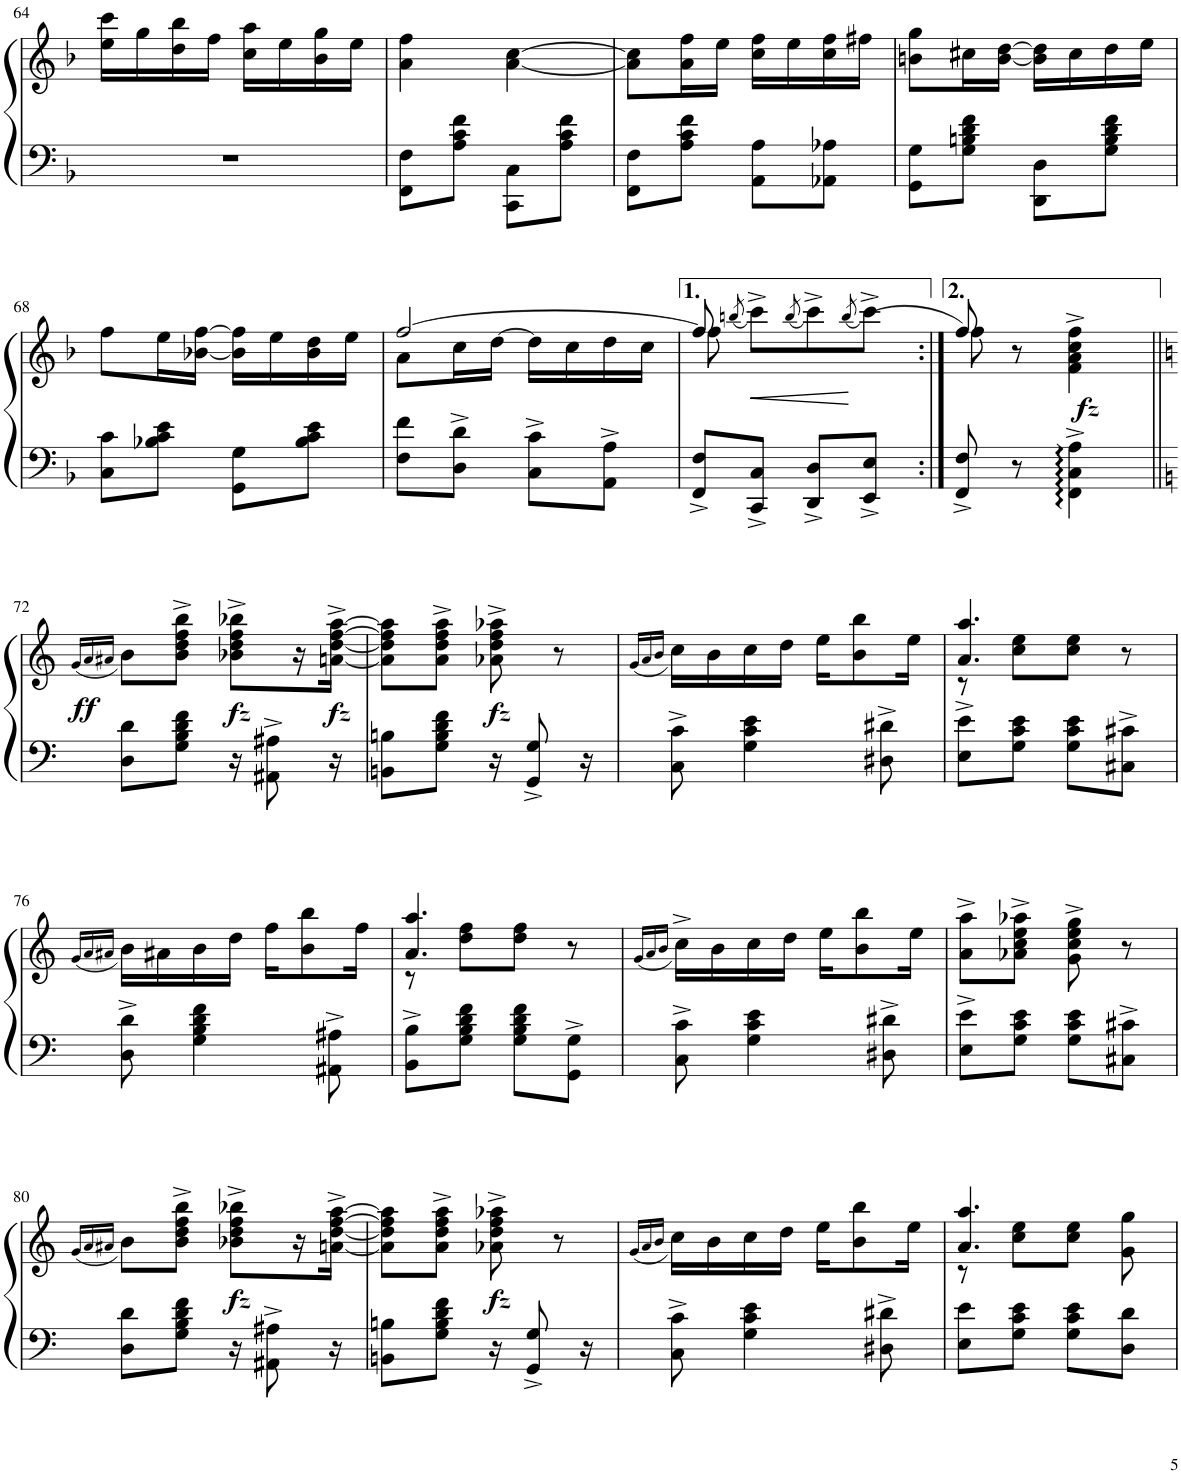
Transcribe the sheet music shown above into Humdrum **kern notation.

**kern	**kern	**dynam
*part1	*part1	*part1
*staff2	*staff1	*staff1/2
*I"Piano	*	*
*I'Pno.	*	*
!!LO:PB:g=z
*clefF4	*clefG2	*
*k[b-]	*k[b-]	*
*M2/4	*M2/4	*
=64	=64	=64
2r	16ee\ 16ccc\LL	.
.	16gg\	.
.	16dd\ 16bb-\	.
.	16ff\JJ	.
.	16cc\ 16aa\LL	.
.	16ee\	.
.	16b-\ 16gg\	.
.	16ee\JJ	.
=65	=65	=65
8FF\ 8F\L	4a\ 4ff\	.
8A\ 8c\ 8f\J	.	.
8CC\ 8C\L	[4a\ [4cc\	.
8A\ 8c\ 8f\J	.	.
=66	=66	=66
8FF\ 8F\L	8a\] 8cc\]L	.
8A\ 8c\ 8f\J	16a\ 16ff\L	.
.	16ee\JJ	.
8AA\ 8A\L	16cc\ 16ff\LL	.
.	16ee\	.
8AA-X\ 8A-X\J	16cc\ 16ff\	.
.	16ff#X\JJ	.
=67	=67	=67
8GG\ 8G\L	8bn\ 8gg\L	.
8G\ 8Bn\ 8d\ 8f\J	16cc#X\L	.
.	[16b\ [16dd\JJ	.
8DD\ 8D\L	16b\] 16dd\]LL	.
.	16cc#\	.
8G\ 8B\ 8d\ 8f\J	16dd\	.
.	16ee\JJ	.
!!LO:LB:g=z
=68	=68	=68
8C\ 8c\L	8ff\L	.
8B-X\ 8c\ 8e\J	16ee\L	.
.	[16b-X\ [16ff\JJ	.
8GG\ 8G\L	16b-\] 16ff\]LL	.
.	16ee\	.
8B-\ 8c\ 8e\J	16b-\ 16dd\	.
.	16ee\JJ	.
=69	=69	=69
*	*^	*
8F\ 8f\L	[2ff/	8a\L	.
8D\^ 8d\^J	.	16cc\L	.
.	.	[>16dd\JJ	.
8C\^ 8c\^L	.	16dd\LL]	.
.	.	16cc\	.
8AA\^ 8A\^J	.	16dd\	.
.	.	16cc\JJ	.
=70	=70	=70	=70
8FF/^ 8F/^L	8ff/]	8ff\	.
.	(8qbbn/	.	.
8CC/^ 8C/^J	8ccc^>\L)	4.ryy	.
.	(8qbb/	.	.
8DD/^ 8D/^L	8ccc^>\)	.	.
.	(8qbb/	.	.
8EE/^ 8E/^J	(>8ccc^>\J)	.	.
=71:|!	=71:|!	=71:|!	=71:|!
8FF/^ 8F/^	8ff/)	8ff\	.
8r	8r	4.ryy	.
!	!	!	!LO:DY:b
4FF\:^ 4C\:^ 4A\:^	4f\^> 4a\^> 4cc\^> 4ff\^>	.	fz
*	*v	*v	*
!!LO:LB:g=z
=72||	=72||	=72||
*k[]	*k[]	*
.	(16qg/LL	.
.	16qa/	.
.	16qa#X/JJ	.
!	!	!LO:DY:b
8D\ 8d\L	8b\L)	ff
8G\ 8B\ 8d\ 8f\J	8b\^ 8dd\^ 8ff\^ 8bb\^J	.
!	!	!LO:DY:b
16r	8b-X\^ 8dd\^ 8ff\^ 8bb-X\^L	fz
8AA#X\^ 8A#X\^	.	.
.	16r	.
!	!	!LO:DY:b
16r	[16an\^ [<16dd\^ [16ff\^ [16aa\^JJ	fz
=73	=73	=73
8BBn\ 8Bn\L	8a\] 8dd\] 8ff\] 8aa\]L	.
8G\ 8B\ 8d\ 8f\J	8a\^ 8dd\^ 8ff\^ 8aa\^J	.
!	!	!LO:DY:b
16r	8a-X\^ 8dd\^ 8ff\^ 8aa-X\^	fz
8GG/^ 8G/^	.	.
.	8r	.
16r	.	.
=74	=74	=74
.	(16qg/LL	.
.	16qa/	.
.	16qb/JJ	.
8C\^ 8c\^	16cc\LL)	.
.	16b\	.
4G\ 4c\ 4e\	16cc\	.
.	16dd\JJ	.
.	16ee\KL	.
.	8b\ 8bb\	.
8D#X\^ 8d#X\^	.	.
.	16ee\Jk	.
=75	=75	=75
*	*^	*
8E\^ 8e\^L	4.a/ 4.aa/	8r	.
8G\ 8c\ 8e\J	.	8cc\ 8ee\L	.
8G\ 8c\ 8e\L	.	8cc\ 8ee\J	.
8C#X\^ 8c#X\^J	8r	8ryy	.
*	*v	*v	*
!!LO:LB:g=z
=76	=76	=76
.	(16qg/LL	.
.	16qa/	.
.	16qa#X/JJ	.
8D\^ 8d\^	16b\LL)	.
.	16a#X\	.
4G\ 4B\ 4d\ 4f\	16b\	.
.	16dd\JJ	.
.	16ff\KL	.
.	8b\ 8bb\	.
8AA#X\^ 8A#X\^	.	.
.	16ff\Jk	.
=77	=77	=77
*	*^	*
8BB\^ 8B\^L	4.a/ 4.aa/	8r	.
8G\ 8B\ 8d\ 8f\J	.	8dd\ 8ff\L	.
8G\ 8B\ 8d\ 8f\L	.	8dd\ 8ff\J	.
8GG\^ 8G\^J	8r	8ryy	.
*	*v	*v	*
=78	=78	=78
.	(16qg/LL	.
.	16qa/	.
.	16qb/JJ	.
8C\^ 8c\^	16cc^\LL)	.
.	16b\	.
4G\ 4c\ 4e\	16cc\	.
.	16dd\JJ	.
.	16ee\KL	.
.	8b\ 8bb\	.
8D#X\^ 8d#X\^	.	.
.	16ee\Jk	.
=79	=79	=79
8E\^ 8e\^L	8a\^ 8aa\^L	.
8G\ 8c\ 8e\J	8a-X\^ 8cc\^ 8ee\^ 8aa-X\^J	.
8G\ 8c\ 8e\L	8g\^ 8cc\^ 8ee\^ 8gg\^	.
8C#X\^ 8c#X\^J	8r	.
!!LO:LB:g=z
=80	=80	=80
.	(16qg/LL	.
.	16qa/	.
.	16qa#X/JJ	.
8D\ 8d\L	8b\L)	.
8G\ 8B\ 8d\ 8f\J	8b\^ 8dd\^ 8ff\^ 8bb\^J	.
!	!	!LO:DY:b
16r	8b-X\^ 8dd\^ 8ff\^ 8bb-X\^L	fz
8AA#X\^ 8A#X\^	.	.
.	16r	.
16r	[16an\^ [<16dd\^ [16ff\^ [16aa\^JJ	.
=81	=81	=81
8BBn\ 8Bn\L	8a\] 8dd\] 8ff\] 8aa\]L	.
8G\ 8B\ 8d\ 8f\J	8a\^ 8dd\^ 8ff\^ 8aa\^J	.
!	!	!LO:DY:b
16r	8a-X\^ 8dd\^ 8ff\^ 8aa-X\^	fz
8GG/^ 8G/^	.	.
.	8r	.
16r	.	.
=82	=82	=82
.	(16qg/LL	.
.	16qa/	.
.	16qb/JJ	.
8C\^ 8c\^	16cc\LL)	.
.	16b\	.
4G\ 4c\ 4e\	16cc\	.
.	16dd\JJ	.
.	16ee\KL	.
.	8b\ 8bb\	.
8D#X\^ 8d#X\^	.	.
.	16ee\Jk	.
=83	=83	=83
*	*^	*
8E\ 8e\L	4.a/ 4.aa/	8r	.
8G\ 8c\ 8e\J	.	8cc\ 8ee\L	.
8G\ 8c\ 8e\L	.	8cc\ 8ee\J	.
8D\ 8d\J	8g\ 8gg\	8ryy	.
*	*v	*v	*
=	=	=
*-	*-	*-
